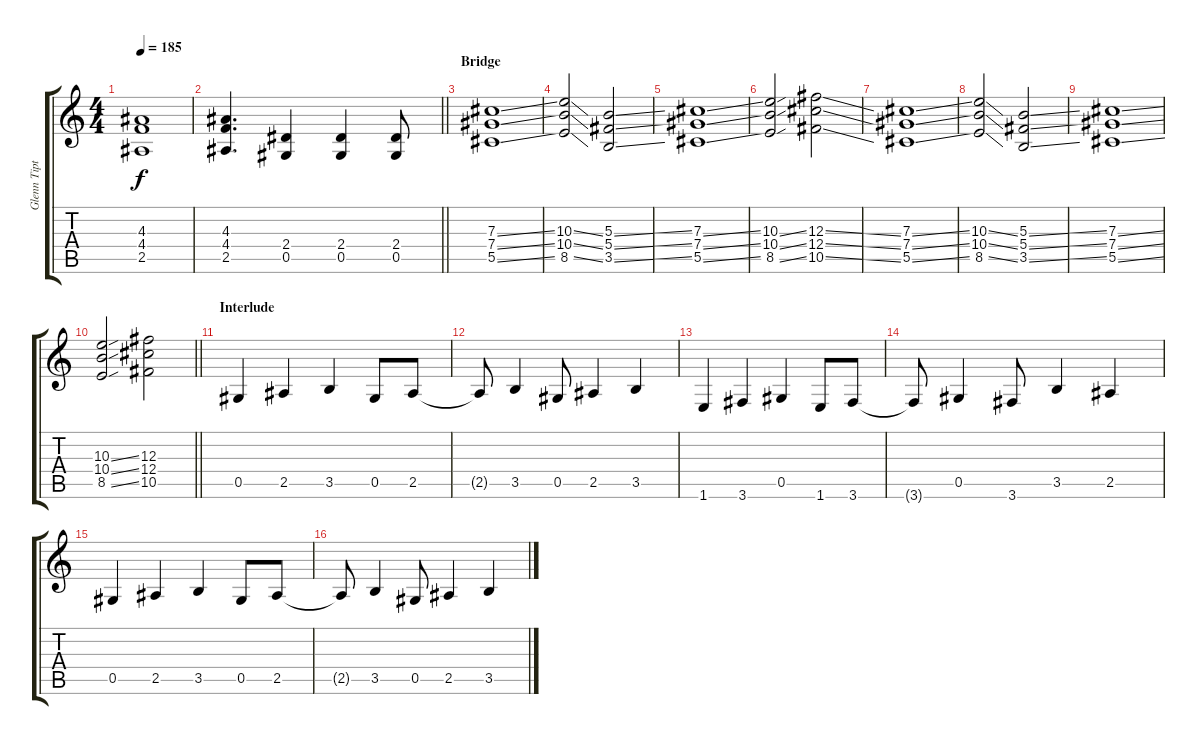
\track ("Glenn Tipton" "Glenn Tipt") {instrument distortionguitar}
\staff {score tabs}
\tuning (Eb4 Bb3 Gb3 Db3 Ab2 Eb2) {hide}
\ts (4 4)
\tempo 185
\clef g2
\ks c
(4.3 4.4 2.5).1{dy f} |
\barLineRight lightlight
(4.3 4.4 2.5).4{d} (2.4 0.5).4 (2.4 0.5).4 (2.4 0.5).8 |
\section ("" "Bridge")
(7.3{ss} 7.4{ss} 5.5{ss}).1 |
(10.3{ss} 10.4{ss} 8.5{ss}).2 (5.3{ss} 5.4{ss} 3.5{ss}).2 |
(7.3{ss} 7.4{ss} 5.5{ss}).1 |
(10.3{ss} 10.4{ss} 8.5{ss}).2 (12.3{ss} 12.4{ss} 10.5{ss}).2 |
(7.3{ss} 7.4{ss} 5.5{ss}).1 |
(10.3{ss} 10.4{ss} 8.5{ss}).2 (5.3{ss} 5.4{ss} 3.5{ss}).2 |
(7.3{ss} 7.4{ss} 5.5{ss}).1 |
\barLineRight lightlight
(10.3{ss} 10.4{ss} 8.5{ss}).2 (12.3 12.4 10.5).2 |
\section ("" "Interlude")
0.5.4 2.5.4 3.5.4 0.5.8 2.5.8 |
2.5{t}.8 3.5.4 0.5.8 2.5.4 3.5.4 |
1.6.4 3.6.4 0.5.4 1.6.8 3.6.8 |
3.6{t}.8 0.5.4 3.6.8 3.5.4 2.5.4 |
0.5.4 2.5.4 3.5.4 0.5.8 2.5.8 |
2.5{t}.8 3.5.4 0.5.8 2.5.4 3.5.4
